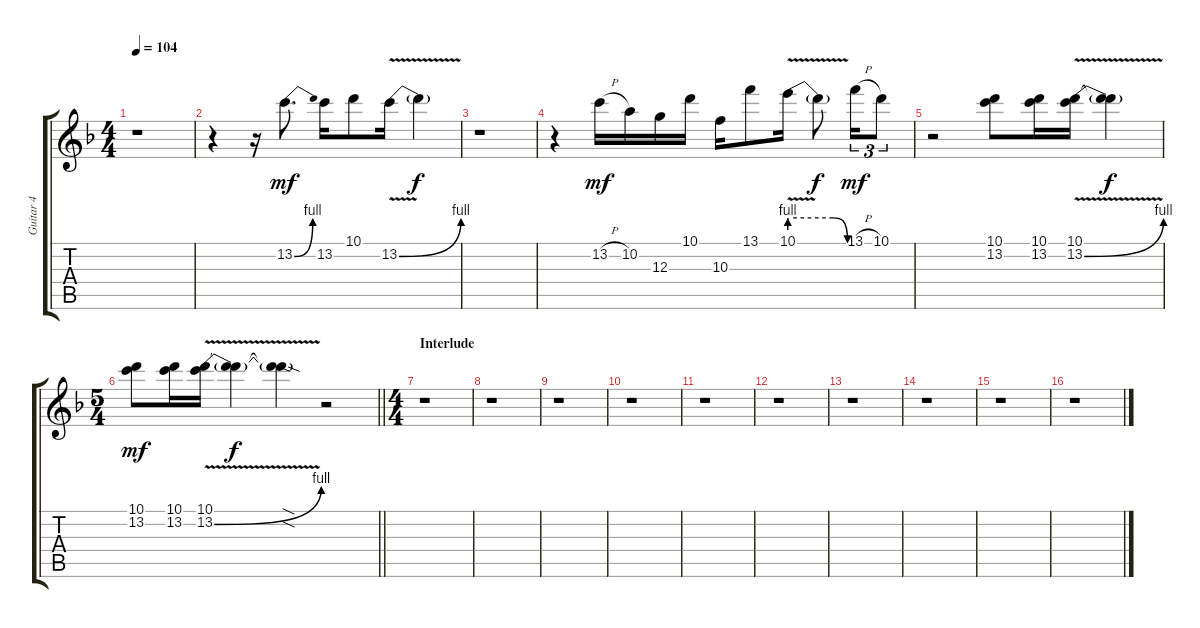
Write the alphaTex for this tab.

\track ("Guitar 4" "Guitar 4") {instrument distortionguitar}
\staff {score tabs}
\tuning (E4 B3 G3 D3 A2 E2) {hide}
\ts (4 4)
\tempo 104
\clef g2
\ks f
r.1{dy mf} |
r.4 r.16 13.2{be (bend 0 0 60 4)}.8{d} 13.2.16 10.1.8 13.2{be (bend 0 0 60 4) v}.16 13.2{t}.4{dy f} |
r.1 |
r.4 13.2{h}.16{dy mf} 10.2.16 12.3.16 10.1.16 10.3.16 13.1.8 10.1{be (custom 0 4 15 4 30 4 45 4 60 0) v}.16 10.1{t}.8{dy f} 13.1{h}.16{tu (3 2) dy mf} 10.1.8{tu (3 2)} |
r.2 (10.1 13.2).8 (10.1 13.2).16 (10.1{v} 13.2{be (bend 0 0 60 4) v}).16 (10.1{v t} 13.2{t}).4{dy f} |
\ts (5 4)
\barLineRight lightlight
(10.1 13.2).8{dy mf} (10.1 13.2).16 (10.1{v} 13.2{be (bend 0 0 60 4) v}).16 (10.1{v t} 13.2{t}).4{dy f} (10.1{sod t} 13.2{sod t}).4 r.2 |
\ts (4 4)
\section ("" "Interlude")
r.1 |
r.1 |
r.1 |
r.1 |
r.1 |
r.1 |
r.1 |
r.1 |
r.1 |
r.1
